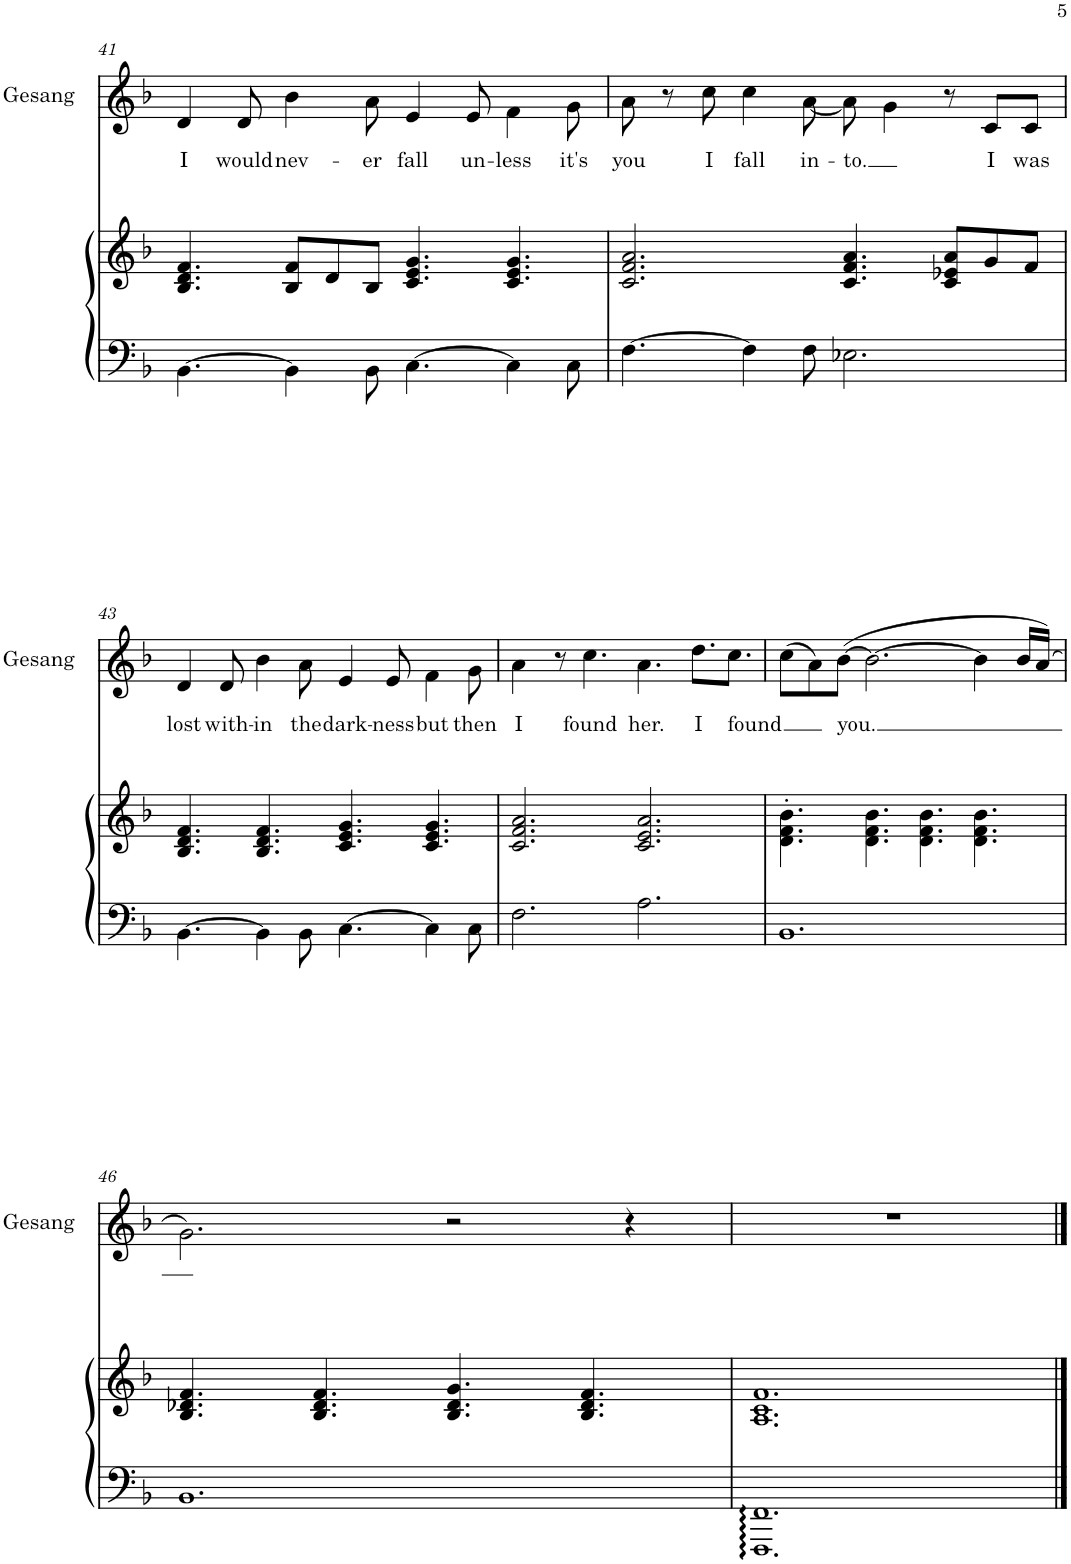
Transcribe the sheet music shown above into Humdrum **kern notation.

**kern	**kern	**kern	**text
*part2	*part2	*part1	*part1
*staff3	*staff2	*staff1	*staff1
*I"Piano	*	*I"Gesang	*
*I'Pno	*	*I'Gesang	*
!!LO:PB:g=z
*clefF4	*clefG2	*clefG2	*
*k[b-]	*k[b-]	*k[b-]	*
*M12/8	*M12/8	*M12/8	*
=41	=41	=41	=41
!	!	!	!LO:LY:b
[>4.BB-\	4.B-/ 4.d/ 4.f/	4d/	I
!	!	!	!LO:LY:b
.	.	8d/	would
!	!	!	!LO:LY:b
4BB-\]	8B-/ 8f/L	4b-\	nev-
.	8d/	.	.
!	!	!	!LO:LY:b
8BB-\	8B-/J	8a\	-er
!	!	!	!LO:LY:b
[>4.C\	4.c/ 4.e/ 4.g/	4e/	fall
!	!	!	!LO:LY:b
.	.	8e/	un-
!	!	!	!LO:LY:b
4C\]	4.c/ 4.e/ 4.g/	4f\	-less
!	!	!	!LO:LY:b
8C\	.	8g\	it's
=42	=42	=42	=42
!	!	!	!LO:LY:b
[>4.F\	2.c/ 2.f/ 2.a/	8a\	you
.	.	8r	.
!	!	!	!LO:LY:b
.	.	8cc\	I
!	!	!	!LO:LY:b
4F\]	.	4cc\	fall
!	!	!	!LO:LY:b
8F\	.	[<8a\	in-
!	!	!	!LO:LY:b
2.E-X\	4.c/ 4.f/ 4.a/	8a\]	-to.
.	.	4g\	.
.	8c/ 8e-X/ 8a/L	8r	.
!	!	!	!LO:LY:b
.	8g/	8c/L	I
!	!	!	!LO:LY:b
.	8f/J	8c/J	was
!!LO:LB:g=z
=43	=43	=43	=43
!	!	!	!LO:LY:b
[>4.BB-\	4.B-/ 4.d/ 4.f/	4d/	lost
!	!	!	!LO:LY:b
.	.	8d/	with-
!	!	!	!LO:LY:b
4BB-\]	4.B-/ 4.d/ 4.f/	4b-\	-in
!	!	!	!LO:LY:b
8BB-\	.	8a\	the
!	!	!	!LO:LY:b
[>4.C\	4.c/ 4.e/ 4.g/	4e/	dark-
!	!	!	!LO:LY:b
.	.	8e/	-ness
!	!	!	!LO:LY:b
4C\]	4.c/ 4.e/ 4.g/	4f\	but
!	!	!	!LO:LY:b
8C\	.	8g\	then
=44	=44	=44	=44
!	!	!	!LO:LY:b
2.F\	2.c/ 2.f/ 2.a/	4a\	I
.	.	8r	.
!	!	!	!LO:LY:b
.	.	4.cc\	found
!	!	!	!LO:LY:b
2.A\	2.c/ 2.e/ 2.a/	4.a\	her.
!	!	!	!LO:LY:b
.	.	8.dd\L	I
!	!	!	!LO:LY:b
.	.	8.cc\J	found
=45	=45	=45	=45
1.BB-	4.d\' 4.f\' 4.b-\'	(>8cc\L	.
.	.	8a\)	.
!	!	!	!LO:LY:b
.	.	(>[>8b-\J	you.
.	4.d\ 4.f\ 4.b-\	2.b-\_	.
.	4.d\ 4.f\ 4.b-\	.	.
.	4.d\ 4.f\ 4.b-\	4b-\]	.
.	.	16b-/LL	.
.	.	(>16a/JJ)	.
!!LO:LB:g=z
=46	=46	=46	=46
1.BB-	4.B-/ 4.d-X/ 4.f/	2.g\)	.
.	4.B-/ 4.d-/ 4.f/	.	.
.	4.B-/ 4.d-/ 4.g/	2r	.
.	4.B-/ 4.d-/ 4.f/	.	.
.	.	4r	.
=47	=47	=47	=47
*^	*^	*	*
1.FF:	1.FFF:	1.f	1.A 1.c	1.r	.
*v	*v	*	*	*	*
*	*v	*v	*	*
==	==	==	==
*-	*-	*-	*-
